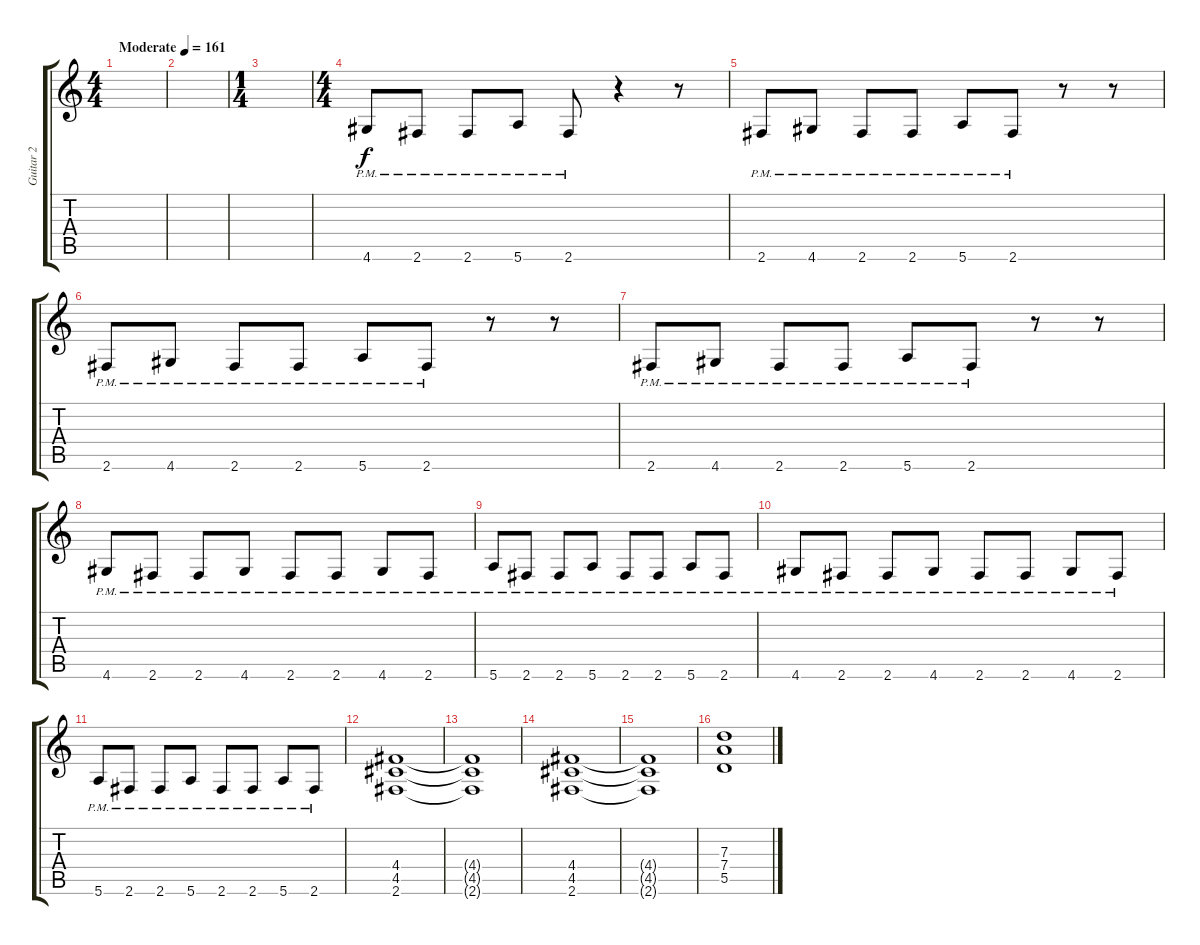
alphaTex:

\track ("Guitar 2" "Guitar 2") {instrument distortionguitar}
\staff {score tabs}
\tuning (E4 B3 G3 D3 A2 E2) {hide}
\ts (4 4)
\tempo (161 "Moderate")
\clef g2
\ks c
|
|
\ts (1 4)
|
\ts (4 4)
4.6{pm}.8 2.6{pm}.8 2.6{pm}.8 5.6{pm}.8 2.6{pm}.8 r.4 r.8 |
2.6{pm}.8 4.6{pm}.8 2.6{pm}.8 2.6{pm}.8 5.6{pm}.8 2.6{pm}.8 r.8 r.8 |
2.6{pm}.8 4.6{pm}.8 2.6{pm}.8 2.6{pm}.8 5.6{pm}.8 2.6{pm}.8 r.8 r.8 |
2.6{pm}.8 4.6{pm}.8 2.6{pm}.8 2.6{pm}.8 5.6{pm}.8 2.6{pm}.8 r.8 r.8 |
4.6{pm}.8 2.6{pm}.8 2.6{pm}.8 4.6{pm}.8 2.6{pm}.8 2.6{pm}.8 4.6{pm}.8 2.6{pm}.8 |
5.6{pm}.8 2.6{pm}.8 2.6{pm}.8 5.6{pm}.8 2.6{pm}.8 2.6{pm}.8 5.6{pm}.8 2.6{pm}.8 |
4.6{pm}.8 2.6{pm}.8 2.6{pm}.8 4.6{pm}.8 2.6{pm}.8 2.6{pm}.8 4.6{pm}.8 2.6{pm}.8 |
5.6{pm}.8 2.6{pm}.8 2.6{pm}.8 5.6{pm}.8 2.6{pm}.8 2.6{pm}.8 5.6{pm}.8 2.6{pm}.8 |
(4.4 4.5 2.6).1 |
(4.4{t} 4.5{t} 2.6{t}).1 |
(4.4 4.5 2.6).1 |
(4.4{t} 4.5{t} 2.6{t}).1 |
(7.3 7.4 5.5).1
